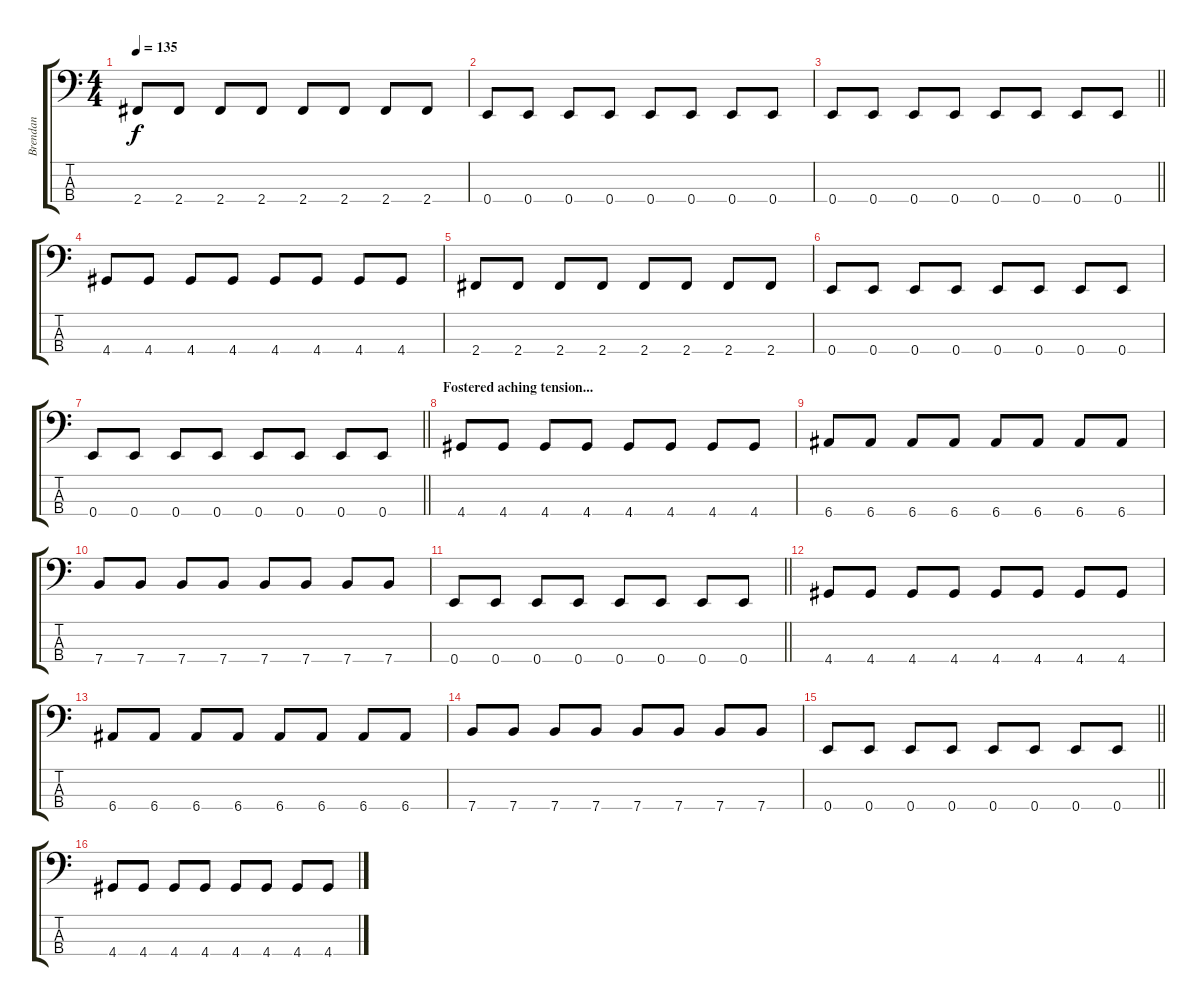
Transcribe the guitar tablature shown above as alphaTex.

\track ("Brendan" "Brendan") {instrument electricbassfinger}
\staff {score tabs}
\tuning (G2 D2 A1 E1) {hide}
\ts (4 4)
\tempo 135
\clef f4
\ks c
2.4.8{dy f} 2.4.8 2.4.8 2.4.8 2.4.8 2.4.8 2.4.8 2.4.8 |
0.4.8 0.4.8 0.4.8 0.4.8 0.4.8 0.4.8 0.4.8 0.4.8 |
\barLineRight lightlight
0.4.8 0.4.8 0.4.8 0.4.8 0.4.8 0.4.8 0.4.8 0.4.8 |
4.4.8 4.4.8 4.4.8 4.4.8 4.4.8 4.4.8 4.4.8 4.4.8 |
2.4.8 2.4.8 2.4.8 2.4.8 2.4.8 2.4.8 2.4.8 2.4.8 |
0.4.8 0.4.8 0.4.8 0.4.8 0.4.8 0.4.8 0.4.8 0.4.8 |
\barLineRight lightlight
0.4.8 0.4.8 0.4.8 0.4.8 0.4.8 0.4.8 0.4.8 0.4.8 |
\section ("" "Fostered aching tension...")
4.4.8 4.4.8 4.4.8 4.4.8 4.4.8 4.4.8 4.4.8 4.4.8 |
6.4.8 6.4.8 6.4.8 6.4.8 6.4.8 6.4.8 6.4.8 6.4.8 |
7.4.8 7.4.8 7.4.8 7.4.8 7.4.8 7.4.8 7.4.8 7.4.8 |
\barLineRight lightlight
0.4.8 0.4.8 0.4.8 0.4.8 0.4.8 0.4.8 0.4.8 0.4.8 |
4.4.8 4.4.8 4.4.8 4.4.8 4.4.8 4.4.8 4.4.8 4.4.8 |
6.4.8 6.4.8 6.4.8 6.4.8 6.4.8 6.4.8 6.4.8 6.4.8 |
7.4.8 7.4.8 7.4.8 7.4.8 7.4.8 7.4.8 7.4.8 7.4.8 |
\barLineRight lightlight
0.4.8 0.4.8 0.4.8 0.4.8 0.4.8 0.4.8 0.4.8 0.4.8 |
4.4.8 4.4.8 4.4.8 4.4.8 4.4.8 4.4.8 4.4.8 4.4.8
